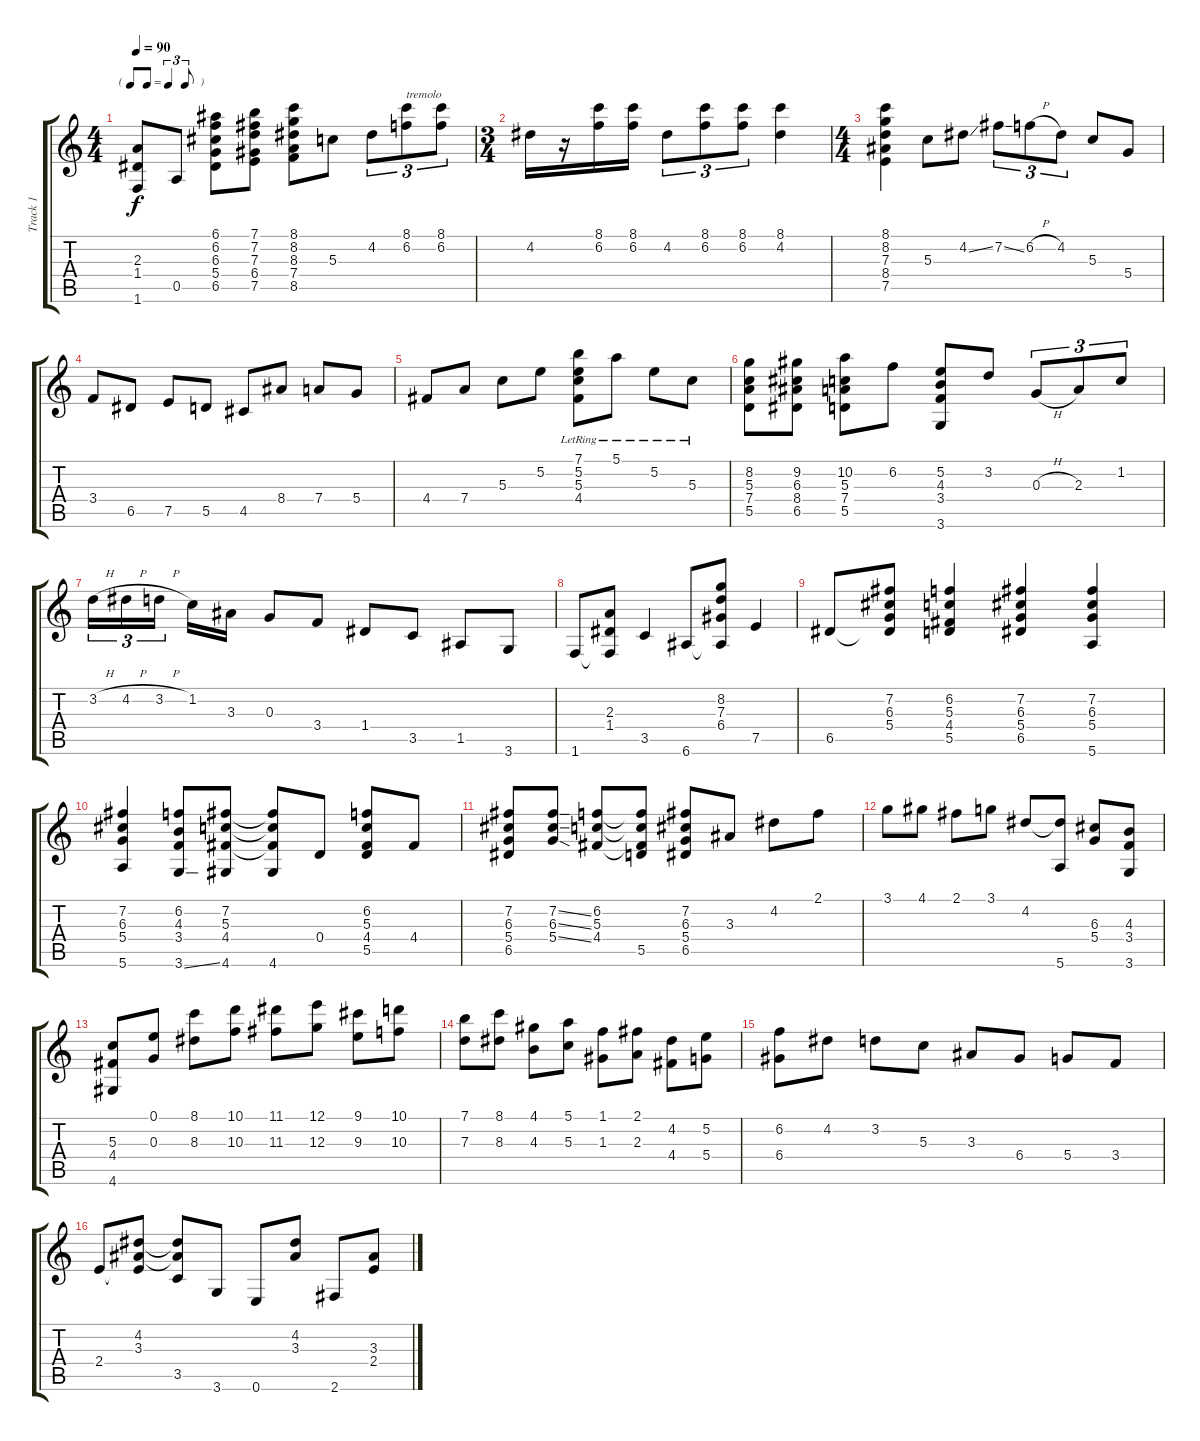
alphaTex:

\track ("Track 1" "Track 1") {instrument electricguitarjazz}
\staff {score tabs}
\tuning (E4 B3 G3 D3 A2 E2) {hide}
\ts (4 4)
\tf triplet8th
\tempo 90
\clef g2
\ks c
(2.3{t} 1.4{t} 1.6{t}).8{dy f} 0.5.8 (6.1 6.2 6.3 5.4 6.5).8 (7.1 7.2 7.3 6.4 7.5).8 (8.1 8.2 8.3 7.4 8.5).8 5.3.8 4.2.8{tu (3 2)} (8.1 6.2).8{tu (3 2) txt "tremolo"} (8.1 6.2).8{tu (3 2)} |
\ts (3 4)
4.2.16 r.16 (8.1 6.2).16 (8.1 6.2).16 4.2.8{tu (3 2)} (8.1 6.2).8{tu (3 2)} (8.1 6.2).8{tu (3 2)} (8.1 4.2).4 |
\ts (4 4)
(8.1 8.2 7.3 8.4 7.5).4 5.3.8 4.2{ss}.8 7.2{ss}.8{tu (3 2)} 6.2{h}.8{tu (3 2)} 4.2.8{tu (3 2)} 5.3.8 5.4.8 |
3.4.8 6.5.8 7.5.8 5.5.8 4.5.8 8.4.8 7.4.8 5.4.8 |
4.4.8 7.4.8 5.3.8 5.2.8 (7.1 5.2{lr} 5.3{lr} 4.4{lr}).8 5.1{lr}.8 5.2{lr}.8 5.3{lr}.8 |
(8.2 5.3 7.4 5.5).8 (9.2 6.3 8.4 6.5).8 (10.2 5.3 7.4 5.5).8 6.2.8 (5.2 4.3 3.4 3.6).8 3.2.8 0.3{h}.8{tu (3 2)} 2.3.8{tu (3 2)} 1.2.8{tu (3 2)} |
3.2{h}.16{tu (3 2)} 4.2{h}.16{tu (3 2)} 3.2{h}.16{tu (3 2)} 1.2.16 3.3.16 0.3.8 3.4.8 1.4.8 3.5.8 1.5.8 3.6.8 |
1.6.8 (2.3 1.4 1.6{t}).8 3.5.4 6.6.8 (8.2 7.3 6.4 6.6{t}).8 7.5.4 |
6.5.8 (7.2 6.3 5.4 6.5{t}).8 (6.2 5.3 4.4 5.5).4 (7.2 6.3 5.4 6.5).4 (7.2 6.3 5.4 5.6).4 |
(7.2 6.3 5.4 5.6).4 (6.2 4.3 3.4 3.6{ss}).8 (7.2 5.3 4.4 4.6).8 (7.2{t} 5.3{t} 4.4{t} 4.6).8 0.4.8 (6.2 5.3 4.4 5.5).8 4.4.8 |
(7.2 6.3 5.4 6.5).8 (7.2{ss} 6.3{ss} 5.4{ss}).8 (6.2 5.3 4.4).8 (6.2{t} 5.3{t} 4.4{t} 5.5).8 (7.2 6.3 5.4 6.5).8 3.3.8 4.2.8 2.1.8 |
3.1.8 4.1.8 2.1.8 3.1.8 4.2.8 (4.2{t} 5.6).8 (6.3 5.4).8 (4.3 3.4 3.6).8 |
(5.3 4.4 4.6).8 (0.1 0.3).8 (8.1 8.3).8 (10.1 10.3).8 (11.1 11.3).8 (12.1 12.3).8 (9.1 9.3).8 (10.1 10.3).8 |
(7.1 7.3).8 (8.1 8.3).8 (4.1 4.3).8 (5.1 5.3).8 (1.1 1.3).8 (2.1 2.3).8 (4.2 4.4).8 (5.2 5.4).8 |
(6.2 6.4).8 4.2.8 3.2.8 5.3.8 3.3.8 6.4.8 5.4.8 3.4.8 |
2.4.8 (4.2 3.3 2.4{t}).8 (4.2{t} 3.3{t} 3.5).8 3.6.8 0.6.8 (4.2 3.3).8 2.6.8 (3.3 2.4).8
